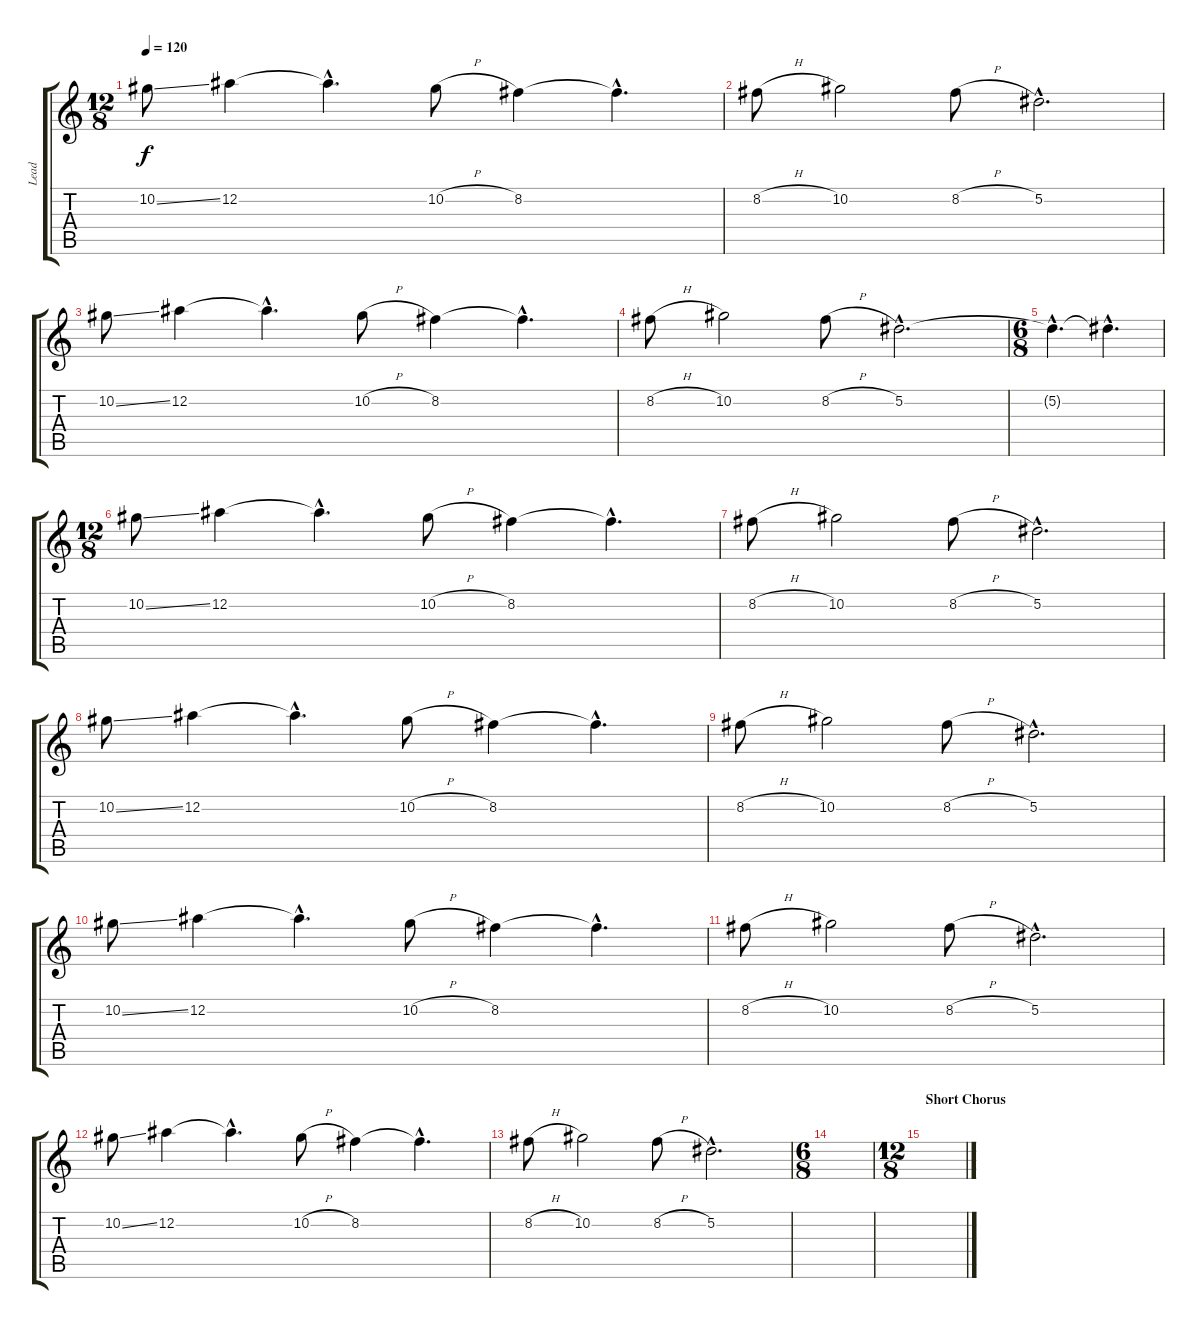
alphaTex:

\track ("Lead" "Lead") {instrument distortionguitar}
\staff {score tabs}
\tuning (Eb4 Bb3 Gb3 Db3 Ab2 Eb2) {hide}
\ts (12 8)
\tempo 120
\clef g2
\ks c
10.2{ss}.8{dy f} 12.2.4 12.2{hac t}.4{d} 10.2{h}.8 8.2.4 8.2{hac t}.4{d} |
8.2{h}.8 10.2.2 8.2{h}.8 5.2{hac}.2{d} |
10.2{ss}.8 12.2.4 12.2{hac t}.4{d} 10.2{h}.8 8.2.4 8.2{hac t}.4{d} |
8.2{h}.8 10.2.2 8.2{h}.8 5.2{hac}.2{d} |
\ts (6 8)
5.2{hac t}.4{d} 5.2{hac t}.4{d} |
\ts (12 8)
10.2{ss}.8 12.2.4 12.2{hac t}.4{d} 10.2{h}.8 8.2.4 8.2{hac t}.4{d} |
8.2{h}.8 10.2.2 8.2{h}.8 5.2{hac}.2{d} |
10.2{ss}.8 12.2.4 12.2{hac t}.4{d} 10.2{h}.8 8.2.4 8.2{hac t}.4{d} |
8.2{h}.8 10.2.2 8.2{h}.8 5.2{hac}.2{d} |
10.2{ss}.8 12.2.4 12.2{hac t}.4{d} 10.2{h}.8 8.2.4 8.2{hac t}.4{d} |
8.2{h}.8 10.2.2 8.2{h}.8 5.2{hac}.2{d} |
10.2{ss}.8 12.2.4 12.2{hac t}.4{d} 10.2{h}.8 8.2.4 8.2{hac t}.4{d} |
8.2{h}.8 10.2.2 8.2{h}.8 5.2{hac}.2{d} |
\ts (6 8)
|
\ts (12 8)
\section ("" "Short Chorus")
